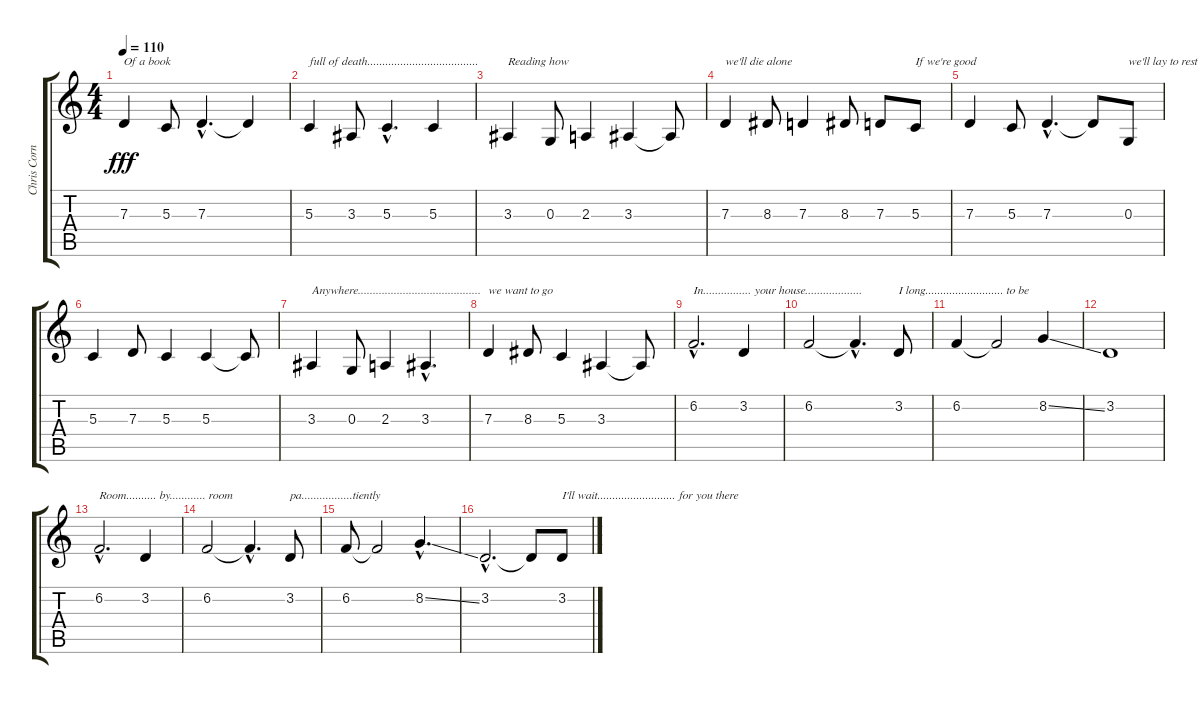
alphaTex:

\track ("Chris Cornell" "Chris Corn") {instrument choiraahs}
\staff {score tabs}
\tuning (E4 B3 G3 D3 A2 D2) {hide}
\ts (4 4)
\tempo 110
\clef g2
\ks c
7.3.4{txt "Of a book " dy fff} 5.3.8 7.3{hac}.4{d} 7.3{t}.4 |
5.3.4{txt "full of death....................................."} 3.3.8 5.3{hac}.4{d} 5.3.4 |
3.3.4{txt "Reading how"} 0.3.8 2.3.4 3.3.4 3.3{t}.8 |
7.3.4{txt "we'll die alone"} 8.3.8 7.3.4 8.3.8 7.3.8 5.3.8{txt "If we're good "} |
7.3.4 5.3.8 7.3{hac}.4{d} 7.3{t}.8 0.3.8{txt "we'll lay to rest"} |
5.3.4 7.3.8 5.3.4 5.3.4 5.3{t}.8 |
3.3.4{txt "Anywhere......................................... "} 0.3.8 2.3.4 3.3{hac}.4{d} |
7.3.4{txt "we want to go "} 8.3.8 5.3.4 3.3.4 3.3{t}.8 |
6.2{hac}.2{d txt "In................ your house................... "} 3.2.4 |
6.2.2 6.2{hac t}.4{d} 3.2.8{txt "I long.......................... to be"} |
6.2.4 6.2{t}.2 8.2{ss}.4 |
3.2.1 |
6.2{hac}.2{d txt "Room.......... by............ room "} 3.2.4 |
6.2.2 6.2{hac t}.4{d} 3.2.8{txt "pa.................tiently"} |
6.2.8 6.2{t}.2 8.2{ss hac}.4{d} |
3.2{hac}.2{d} 3.2{t}.8 3.2.8{txt "I'll wait.......................... for you there "}
